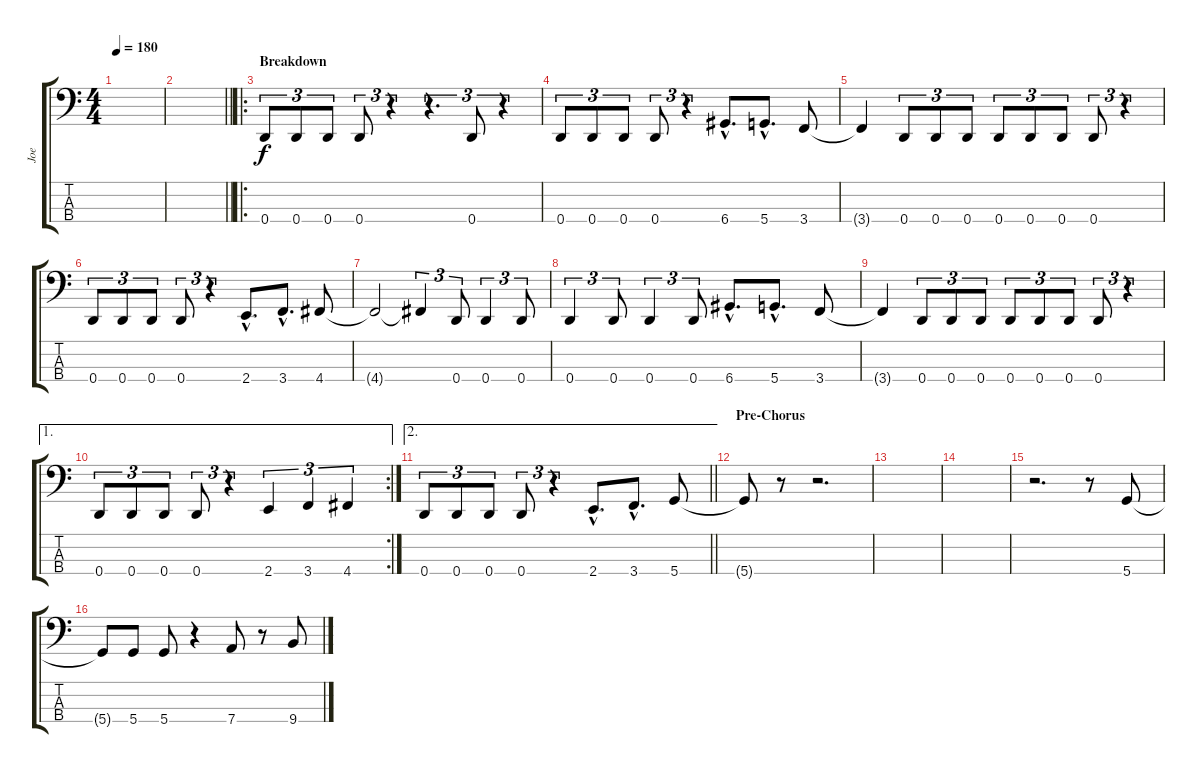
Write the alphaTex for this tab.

\track ("Joe" "Joe") {instrument electricbasspick}
\staff {score tabs}
\tuning (G2 D2 A1 D1) {hide}
\ts (4 4)
\tempo 180
\clef f4
\ks c
|
\barLineRight lightlight
|
\ro
\section ("" "Breakdown")
0.4.8{tu (3 2)} 0.4.8{tu (3 2)} 0.4.8{tu (3 2)} 0.4.8{tu (3 2)} r.4{tu (3 2)} r.4{d tu (3 2)} 0.4.8{tu (3 2)} r.4{tu (3 2)} |
0.4.8{tu (3 2)} 0.4.8{tu (3 2)} 0.4.8{tu (3 2)} 0.4.8{tu (3 2)} r.4{tu (3 2)} 6.4{hac}.8{d} 5.4{hac}.8{d} 3.4.8 |
3.4{t}.4 0.4.8{tu (3 2)} 0.4.8{tu (3 2)} 0.4.8{tu (3 2)} 0.4.8{tu (3 2)} 0.4.8{tu (3 2)} 0.4.8{tu (3 2)} 0.4.8{tu (3 2)} r.4{tu (3 2)} |
0.4.8{tu (3 2)} 0.4.8{tu (3 2)} 0.4.8{tu (3 2)} 0.4.8{tu (3 2)} r.4{tu (3 2)} 2.4{hac}.8{d} 3.4{hac}.8{d} 4.4.8 |
4.4{t}.2 4.4{t}.4{tu (3 2)} 0.4.8{tu (3 2)} 0.4.4{tu (3 2)} 0.4.8{tu (3 2)} |
0.4.4{tu (3 2)} 0.4.8{tu (3 2)} 0.4.4{tu (3 2)} 0.4.8{tu (3 2)} 6.4{hac}.8{d} 5.4{hac}.8{d} 3.4.8 |
3.4{t}.4 0.4.8{tu (3 2)} 0.4.8{tu (3 2)} 0.4.8{tu (3 2)} 0.4.8{tu (3 2)} 0.4.8{tu (3 2)} 0.4.8{tu (3 2)} 0.4.8{tu (3 2)} r.4{tu (3 2)} |
\ae 1
\rc 2
0.4.8{tu (3 2)} 0.4.8{tu (3 2)} 0.4.8{tu (3 2)} 0.4.8{tu (3 2)} r.4{tu (3 2)} 2.4.4{tu (3 2)} 3.4.4{tu (3 2)} 4.4.4{tu (3 2)} |
\ae 2
\barLineRight lightlight
0.4.8{tu (3 2)} 0.4.8{tu (3 2)} 0.4.8{tu (3 2)} 0.4.8{tu (3 2)} r.4{tu (3 2)} 2.4{hac}.8{d} 3.4{hac}.8{d} 5.4.8 |
\section ("" "Pre-Chorus")
5.4{t}.8 r.8 r.2{d} |
|
|
r.2{d} r.8 5.4.8 |
5.4{t}.8 5.4.8 5.4.8 r.4 7.4.8 r.8 9.4.8
